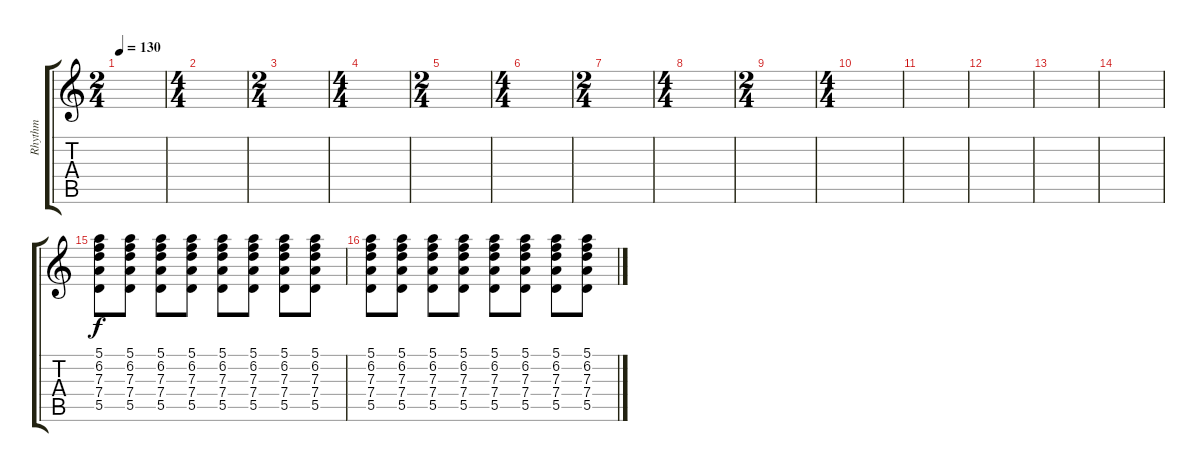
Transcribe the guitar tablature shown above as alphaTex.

\track ("Rhythm" "Rhythm") {instrument electricguitarjazz}
\staff {score tabs}
\tuning (E4 B3 G3 D3 A2 E2) {hide}
\ts (2 4)
\tempo 130
\clef g2
\ks c
|
\ts (4 4)
|
\ts (2 4)
|
\ts (4 4)
|
\ts (2 4)
|
\ts (4 4)
|
\ts (2 4)
|
\ts (4 4)
|
\ts (2 4)
|
\ts (4 4)
|
|
|
|
|
(5.1 6.2 7.3 7.4 5.5).8{volume 12} (5.1 6.2 7.3 7.4 5.5).8 (5.1 6.2 7.3 7.4 5.5).8 (5.1 6.2 7.3 7.4 5.5).8 (5.1 6.2 7.3 7.4 5.5).8 (5.1 6.2 7.3 7.4 5.5).8 (5.1 6.2 7.3 7.4 5.5).8 (5.1 6.2 7.3 7.4 5.5).8 |
(5.1 6.2 7.3 7.4 5.5).8 (5.1 6.2 7.3 7.4 5.5).8 (5.1 6.2 7.3 7.4 5.5).8 (5.1 6.2 7.3 7.4 5.5).8 (5.1 6.2 7.3 7.4 5.5).8 (5.1 6.2 7.3 7.4 5.5).8 (5.1 6.2 7.3 7.4 5.5).8 (5.1 6.2 7.3 7.4 5.5).8
